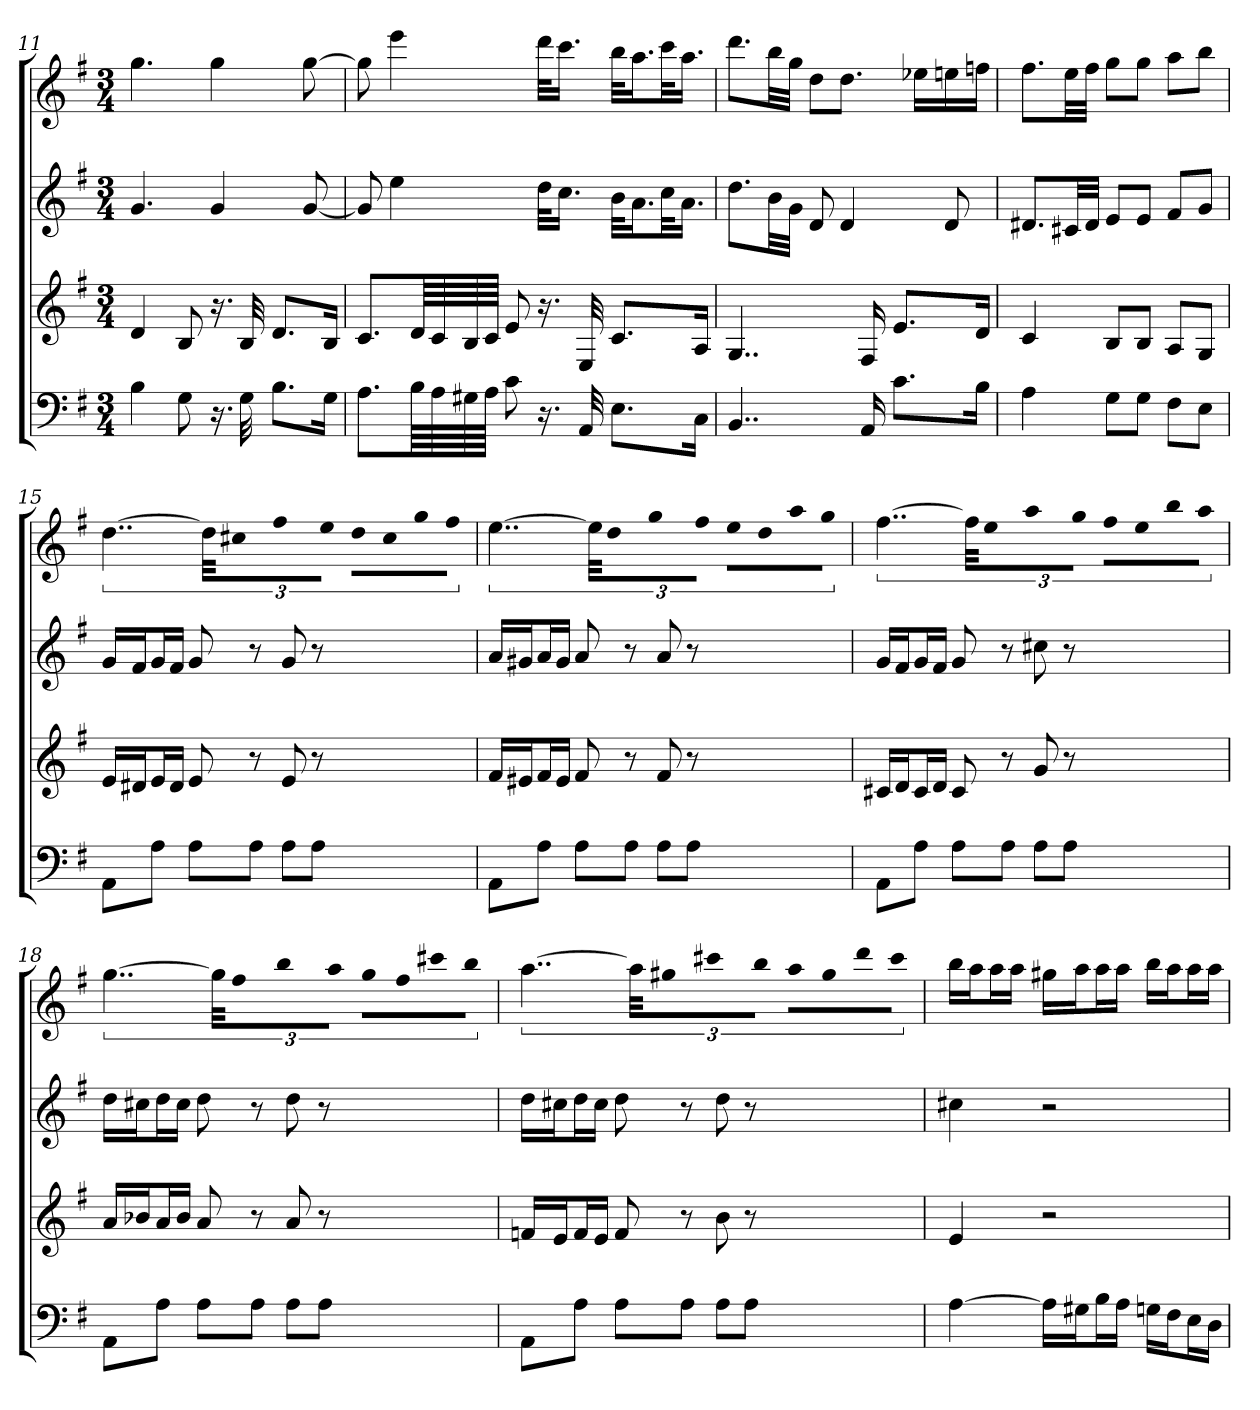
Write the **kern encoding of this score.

**kern	**kern	**kern	**kern
*part4	*part3	*part2	*part1
*staff4	*staff3	*staff2	*staff1
*k[f#]	*k[f#]	*k[f#]	*k[f#]
*G:	*G:	*G:	*G:
*M3/4	*M3/4	*M3/4	*M3/4
=11	=11	=11	=11
4B	4d	4.g	4.gg
8G	8B	.	.
16.r	16.r	4g	4gg
32G	32B	.	.
8.BL	8.dL	.	.
.	.	[8g	[8gg
16GJk	16BJk	.	.
=12	=12	=12	=12
8.AL	8.cL	8g]	8gg]
.	.	4ee	4eee
64BLLL	64dLLL	.	.
64A	64c	.	.
64G#X	64B	.	.
64AJJJJ	64cJJJJ	.	.
8c	8e	.	.
16.r	16.r	32ddKLL	32dddKLL
.	.	16.ccJJ	16.cccJJ
32AA	32E	.	.
8.EL	8.cL	32bKLL	32bbKLL
.	.	16.aJ	16.aaJ
.	.	32ccKL	32cccKL
.	.	16.aJJ	16.aaJJ
16CJk	16AJk	.	.
=13	=13	=13	=13
4..BB	4..G	8.ddL	8.dddL
.	.	32bLL	32bbLL
.	.	32gJJJ	32ggJJJ
.	.	8d	8ddL
.	.	4d	8.ddJ
16AA	16F#	.	.
8.cL	8.eL	.	.
.	.	.	16ee-XLL
.	.	8d	16een
16BJk	16dJk	.	16ffnJJ
=14	=14	=14	=14
4A	4c	8.d#XL	8.ff#L
.	.	32c#XLL	32eeLL
.	.	32d#JJJ	32ff#JJJ
8GL	8BL	8eL	8ggL
8GJ	8BJ	8eJ	8ggJ
8F#L	8AL	8f#L	8aaL
8EJ	8GJ	8gJ	8bbJ
=15	=15	=15	=15
8AAL	16eLL	16gLL	[6..dd
.	16d#XJ	16f#J	.
8AJ	16eL	16gL	.
.	16d#JJ	16f#JJ	.
8AL	8e	8g	.
.	.	.	48ddKLL]
.	.	.	16cc#XJ
8AJ	8r	8r	16ff#L
.	.	.	16eeJJ
8AL	8e	8g	16ddLL
.	.	.	16cc#J
8AJ	8r	8r	16ggL
.	.	.	16ff#JJ
=16	=16	=16	=16
8AAL	16f#LL	16aLL	[6..ee
.	16e#XJ	16g#XJ	.
8AJ	16f#L	16aL	.
.	16e#JJ	16g#JJ	.
8AL	8f#	8a	.
.	.	.	48eeKLL]
.	.	.	16ddJ
8AJ	8r	8r	16ggL
.	.	.	16ff#JJ
8AL	8f#	8a	16eeLL
.	.	.	16ddJ
8AJ	8r	8r	16aaL
.	.	.	16ggJJ
=17	=17	=17	=17
8AAL	16c#XLL	16gLL	[6..ff#
.	16dJ	16f#J	.
8AJ	16c#L	16gL	.
.	16dJJ	16f#JJ	.
8AL	8c#	8g	.
.	.	.	48ff#KLL]
.	.	.	16eeJ
8AJ	8r	8r	16aaL
.	.	.	16ggJJ
8AL	8g	8cc#X	16ff#LL
.	.	.	16eeJ
8AJ	8r	8r	16bbL
.	.	.	16aaJJ
=18	=18	=18	=18
8AAL	16aLL	16ddLL	[6..gg
.	16b-XJ	16cc#XJ	.
8AJ	16aL	16ddL	.
.	16b-JJ	16cc#JJ	.
8AL	8a	8dd	.
.	.	.	48ggKLL]
.	.	.	16ff#J
8AJ	8r	8r	16bbL
.	.	.	16aaJJ
8AL	8a	8dd	16ggLL
.	.	.	16ff#J
8AJ	8r	8r	16ccc#XL
.	.	.	16bbJJ
=19	=19	=19	=19
8AAL	16fnLL	16ddLL	[6..aa
.	16eJ	16cc#XJ	.
8AJ	16fL	16ddL	.
.	16eJJ	16cc#JJ	.
8AL	8f	8dd	.
.	.	.	48aaKLL]
.	.	.	16gg#XJ
8AJ	8r	8r	16ccc#XL
.	.	.	16bbJJ
8AL	8b	8dd	16aaLL
.	.	.	16gg#J
8AJ	8r	8r	16dddL
.	.	.	16ccc#JJ
=20	=20	=20	=20
[4A	4e	4cc#X	16bbLL
.	.	.	16aaJ
.	.	.	16aaL
.	.	.	16aaJJ
16ALL]	2r	2r	16gg#XLL
16G#XJ	.	.	16aaJ
16BL	.	.	16aaL
16AJJ	.	.	16aaJJ
16GnLL	.	.	16bbLL
16F#J	.	.	16aaJ
16EL	.	.	16aaL
16DJJ	.	.	16aaJJ
=	=	=	=
*-	*-	*-	*-
